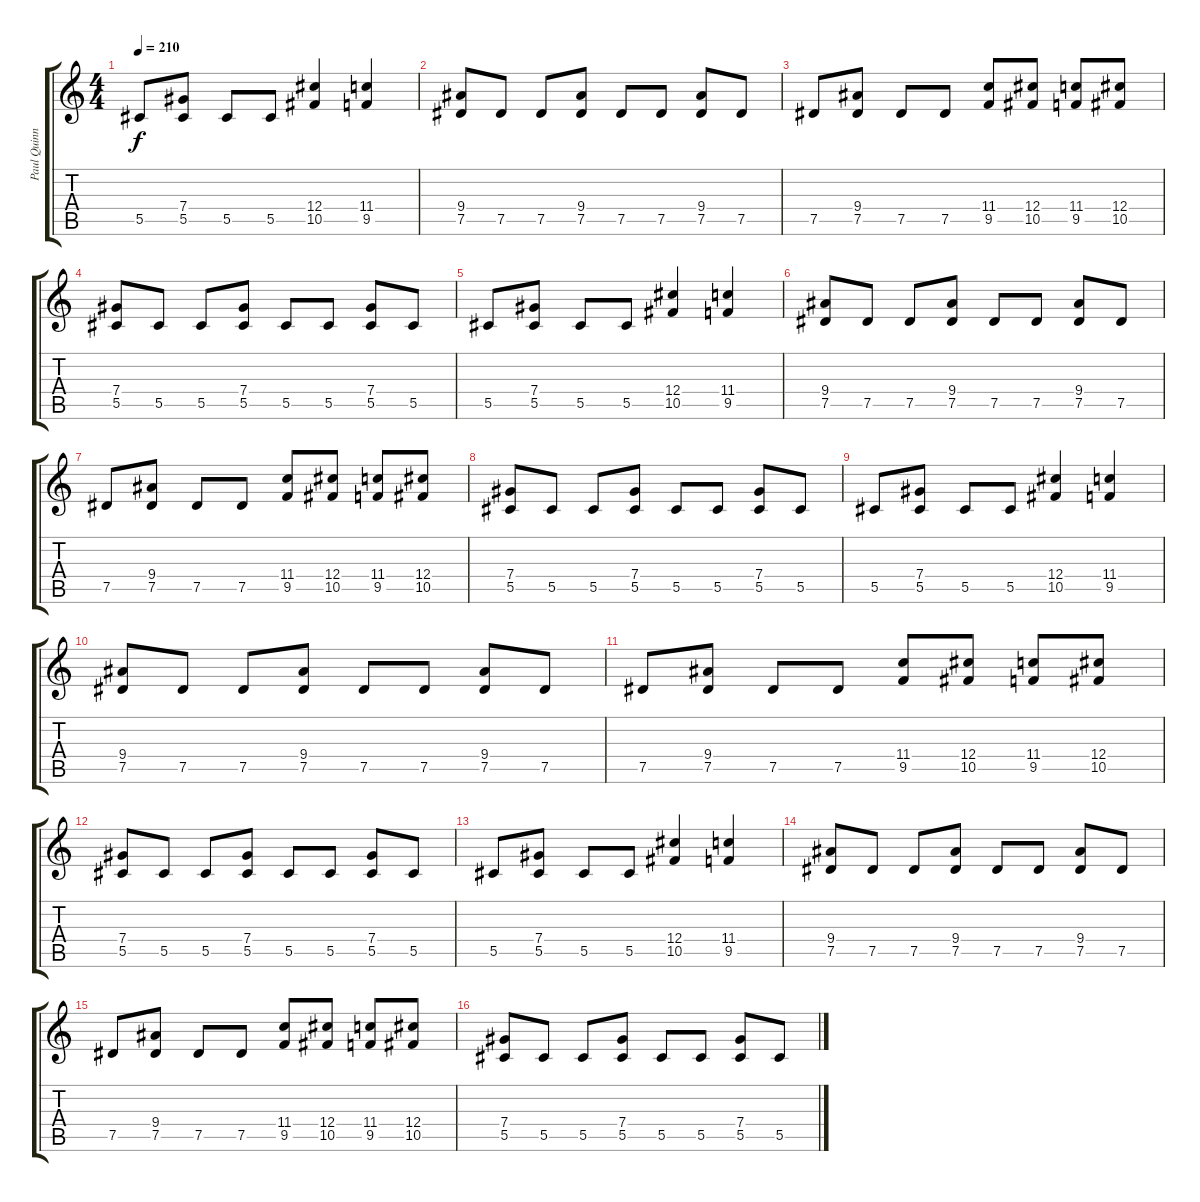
\track ("Paul Quinn" "Paul Quinn") {instrument distortionguitar}
\staff {score tabs}
\tuning (Eb4 Bb3 Gb3 Db3 Ab2 Eb2) {hide}
\ts (4 4)
\tempo 210
\clef g2
\ks c
5.5.8{dy f} (7.4 5.5).8 5.5.8 5.5.8 (12.4 10.5).4 (11.4 9.5).4 |
(9.4 7.5).8 7.5.8 7.5.8 (9.4 7.5).8 7.5.8 7.5.8 (9.4 7.5).8 7.5.8 |
7.5.8 (9.4 7.5).8 7.5.8 7.5.8 (11.4 9.5).8 (12.4 10.5).8 (11.4 9.5).8 (12.4 10.5).8 |
(7.4 5.5).8 5.5.8 5.5.8 (7.4 5.5).8 5.5.8 5.5.8 (7.4 5.5).8 5.5.8 |
5.5.8 (7.4 5.5).8 5.5.8 5.5.8 (12.4 10.5).4 (11.4 9.5).4 |
(9.4 7.5).8 7.5.8 7.5.8 (9.4 7.5).8 7.5.8 7.5.8 (9.4 7.5).8 7.5.8 |
7.5.8 (9.4 7.5).8 7.5.8 7.5.8 (11.4 9.5).8 (12.4 10.5).8 (11.4 9.5).8 (12.4 10.5).8 |
(7.4 5.5).8 5.5.8 5.5.8 (7.4 5.5).8 5.5.8 5.5.8 (7.4 5.5).8 5.5.8 |
5.5.8 (7.4 5.5).8 5.5.8 5.5.8 (12.4 10.5).4 (11.4 9.5).4 |
(9.4 7.5).8 7.5.8 7.5.8 (9.4 7.5).8 7.5.8 7.5.8 (9.4 7.5).8 7.5.8 |
7.5.8 (9.4 7.5).8 7.5.8 7.5.8 (11.4 9.5).8 (12.4 10.5).8 (11.4 9.5).8 (12.4 10.5).8 |
(7.4 5.5).8 5.5.8 5.5.8 (7.4 5.5).8 5.5.8 5.5.8 (7.4 5.5).8 5.5.8 |
5.5.8 (7.4 5.5).8 5.5.8 5.5.8 (12.4 10.5).4 (11.4 9.5).4 |
(9.4 7.5).8 7.5.8 7.5.8 (9.4 7.5).8 7.5.8 7.5.8 (9.4 7.5).8 7.5.8 |
7.5.8 (9.4 7.5).8 7.5.8 7.5.8 (11.4 9.5).8 (12.4 10.5).8 (11.4 9.5).8 (12.4 10.5).8 |
(7.4 5.5).8 5.5.8 5.5.8 (7.4 5.5).8 5.5.8 5.5.8 (7.4 5.5).8 5.5.8
